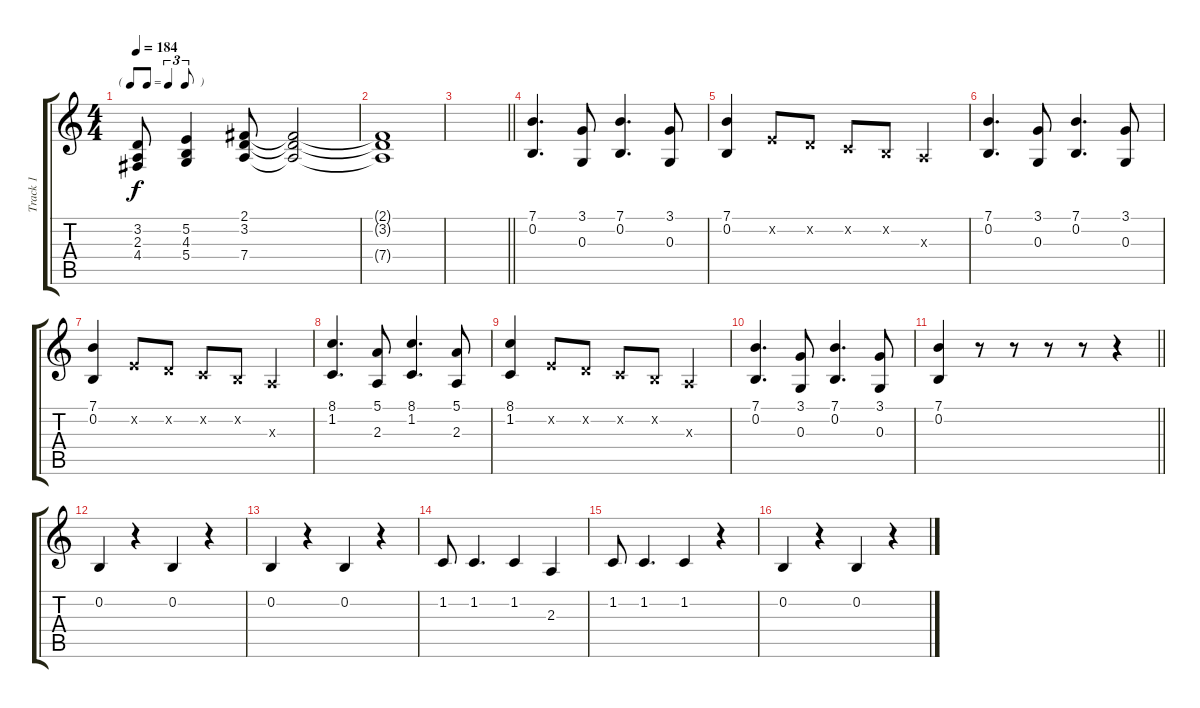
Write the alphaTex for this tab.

\track ("Track 1" "Track 1") {instrument tenorsax}
\staff {score tabs}
\tuning (E4 B3 G3 D3 A2 E2) {hide}
\ts (4 4)
\tf triplet8th
\tempo 184
\clef g2
\ks c
(3.2 2.3 4.4).8{dy f} (5.2 4.3 5.4).4 (2.1 3.2 7.4).8 (2.1{t} 3.2{t} 7.4{t}).2 |
(2.1{t} 3.2{t} 7.4{t}).1 |
\barLineRight lightlight
|
(7.1 0.2).4{d} (3.1 0.3).8 (7.1 0.2).4{d} (3.1 0.3).8 |
(7.1 0.2).4 5.2{x}.8 3.2{x}.8 1.2{x}.8 0.2{x}.8 2.3{x}.4 |
(7.1 0.2).4{d} (3.1 0.3).8 (7.1 0.2).4{d} (3.1 0.3).8 |
(7.1 0.2).4 5.2{x}.8 3.2{x}.8 1.2{x}.8 0.2{x}.8 2.3{x}.4 |
(8.1 1.2).4{d} (5.1 2.3).8 (8.1 1.2).4{d} (5.1 2.3).8 |
(8.1 1.2).4 5.2{x}.8 3.2{x}.8 1.2{x}.8 0.2{x}.8 2.3{x}.4 |
(7.1 0.2).4{d} (3.1 0.3).8 (7.1 0.2).4{d} (3.1 0.3).8 |
\barLineRight lightlight
(7.1 0.2).4 r.8 r.8 r.8 r.8 r.4 |
0.2.4 r.4 0.2.4 r.4 |
0.2.4 r.4 0.2.4 r.4 |
1.2.8 1.2.4{d} 1.2.4 2.3.4 |
1.2.8 1.2.4{d} 1.2.4 r.4 |
0.2.4 r.4 0.2.4 r.4
